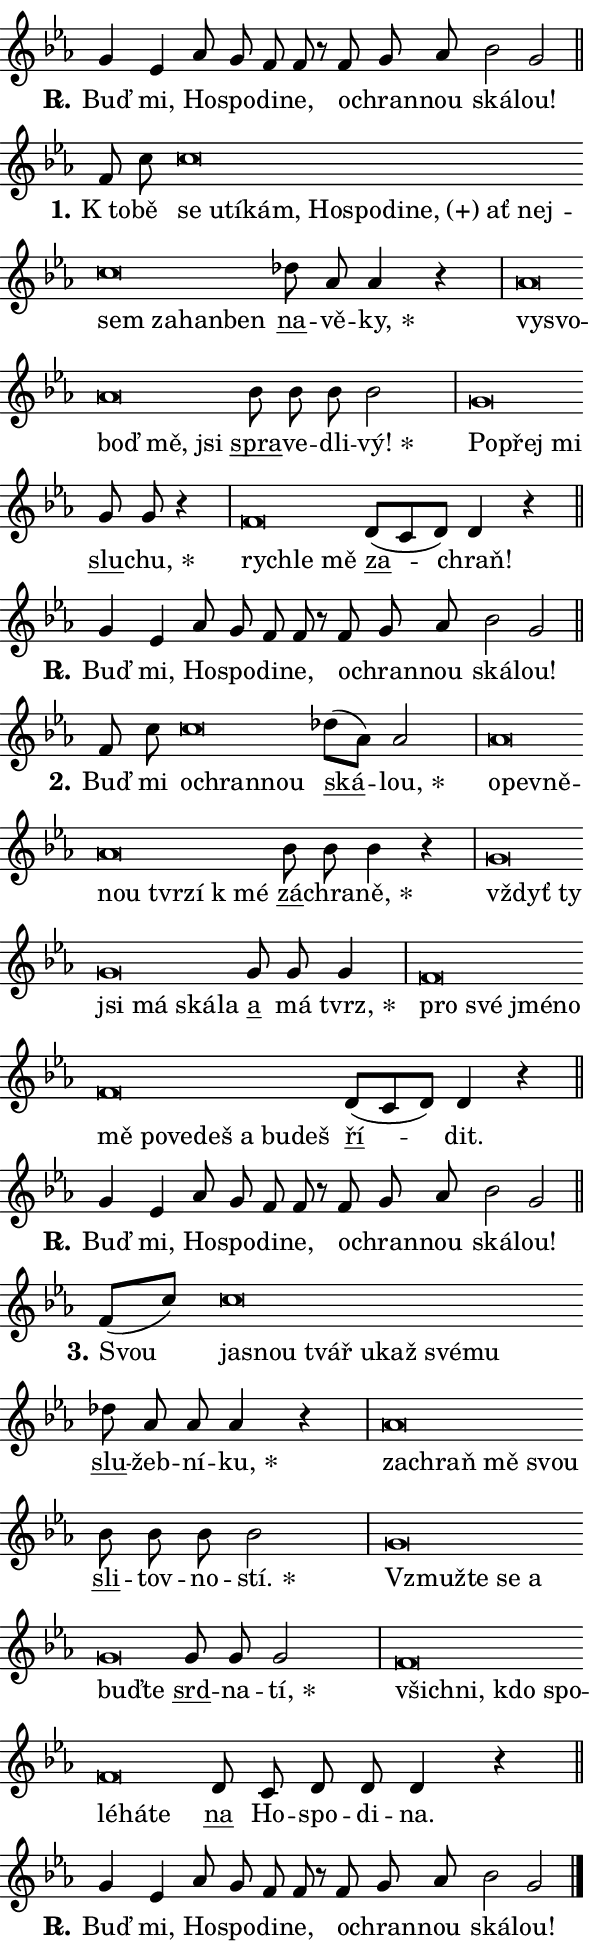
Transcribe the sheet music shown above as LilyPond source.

\version "2.24.0"
\header { tagline = "" }
\paper {
  indent = 0\cm
  top-margin = 0\cm
  right-margin = 0.13\cm % to fit lyric hyphens
  bottom-margin = 0\cm
  left-margin = 0\cm
  paper-width = 10\cm
  page-breaking = #ly:one-page-breaking
  system-system-spacing.basic-distance = #11
  score-system-spacing.basic-distance = #11
  ragged-last = ##f
}


%% Author: Thomas Morley
%% https://lists.gnu.org/archive/html/lilypond-user/2020-05/msg00002.html
#(define (line-position grob)
"Returns position of @var[grob} in current system:
   @code{'start}, if at first time-step
   @code{'end}, if at last time-step
   @code{'middle} otherwise
"
  (let* ((col (ly:item-get-column grob))
         (ln (ly:grob-object col 'left-neighbor))
         (rn (ly:grob-object col 'right-neighbor))
         (col-to-check-left (if (ly:grob? ln) ln col))
         (col-to-check-right (if (ly:grob? rn) rn col))
         (break-dir-left
           (and
             (ly:grob-property col-to-check-left 'non-musical #f)
             (ly:item-break-dir col-to-check-left)))
         (break-dir-right
           (and
             (ly:grob-property col-to-check-right 'non-musical #f)
             (ly:item-break-dir col-to-check-right))))
        (cond ((eqv? 1 break-dir-left) 'start)
              ((eqv? -1 break-dir-right) 'end)
              (else 'middle))))

#(define (tranparent-at-line-position vctor)
  (lambda (grob)
  "Relying on @code{line-position} select the relevant enry from @var{vctor}.
Used to determine transparency,"
    (case (line-position grob)
      ((end) (not (vector-ref vctor 0)))
      ((middle) (not (vector-ref vctor 1)))
      ((start) (not (vector-ref vctor 2))))))

noteHeadBreakVisibility =
#(define-music-function (break-visibility)(vector?)
"Makes @code{NoteHead}s transparent relying on @var{break-visibility}"
#{
  \override NoteHead.transparent =
    #(tranparent-at-line-position break-visibility)
#})

#(define delete-ledgers-for-transparent-note-heads
  (lambda (grob)
    "Reads whether a @code{NoteHead} is transparent.
If so this @code{NoteHead} is removed from @code{'note-heads} from
@var{grob}, which is supposed to be @code{LedgerLineSpanner}.
As a result ledgers are not printed for this @code{NoteHead}"
    (let* ((nhds-array (ly:grob-object grob 'note-heads))
           (nhds-list
             (if (ly:grob-array? nhds-array)
                 (ly:grob-array->list nhds-array)
                 '()))
           ;; Relies on the transparent-property being done before
           ;; Staff.LedgerLineSpanner.after-line-breaking is executed.
           ;; This is fragile ...
           (to-keep
             (remove
               (lambda (nhd)
                 (ly:grob-property nhd 'transparent #f))
               nhds-list)))
      ;; TODO find a better method to iterate over grob-arrays, similiar
      ;; to filter/remove etc for lists
      ;; For now rebuilt from scratch
      (set! (ly:grob-object grob 'note-heads)  '())
      (for-each
        (lambda (nhd)
          (ly:pointer-group-interface::add-grob grob 'note-heads nhd))
        to-keep))))

squashNotes = {
  \override NoteHead.X-extent = #'(-0.2 . 0.2)
  \override NoteHead.Y-extent = #'(-0.75 . 0)
  \override NoteHead.stencil =
    #(lambda (grob)
       (let ((pos (ly:grob-property grob 'staff-position)))
         (begin
           (if (< pos -7) (display "ERROR: Lower brevis then expected\n") (display ""))
           (if (<= pos -6) ly:text-interface::print ly:note-head::print))))
}
unSquashNotes = {
  \revert NoteHead.X-extent
  \revert NoteHead.Y-extent
  \revert NoteHead.stencil
}

hideNotes = \noteHeadBreakVisibility #begin-of-line-visible
unHideNotes = \noteHeadBreakVisibility #all-visible

% work-around for resetting accidentals
% https://lilypond.org/doc/v2.23/Documentation/notation/displaying-rhythms#unmetered-music
cadenzaMeasure = {
  \cadenzaOff
  \partial 1024 s1024
  \cadenzaOn
}

#(define-markup-command (accent layout props text) (markup?)
  "Underline accented syllable"
  (interpret-markup layout props
    #{\markup \override #'(offset . 4.3) \underline { #text }#}))

responsum = \markup \concat {
  "R" \hspace #-1.05 \path #0.1 #'((moveto 0 0.07) (lineto 0.9 0.8)) \hspace #0.05 "."
}

spaceSize = #0.6828661417322834 % exact space size for TeX Gyre Schola

\layout {
  \context {
    \Staff
    \remove "Time_signature_engraver"
    \override LedgerLineSpanner.after-line-breaking = #delete-ledgers-for-transparent-note-heads
  }
  \context {
    \Lyrics {
      \override LyricSpace.minimum-distance = \spaceSize
      \override LyricText.font-name = #"TeX Gyre Schola"
      \override LyricText.font-size = 1
      \override StanzaNumber.font-name = #"TeX Gyre Schola Bold"
      \override StanzaNumber.font-size = 1
    }
  }
  \context {
    \Score 
    \override NoteHead.text =
      #(lambda (grob) 
        (let ((pos (ly:grob-property grob 'staff-position)))
          #{\markup {
            \combine
              \halign #-0.55 \raise #(if (= pos -6) 0 0.5) \override #'(thickness . 2) \draw-line #'(3.2 . 0)
              \musicglyph "noteheads.sM1"
          }#}))
  }
}

% magnetic-lyrics.ily
%
%   written by
%     Jean Abou Samra <jean@abou-samra.fr>
%     Werner Lemberg <wl@gnu.org>
%
%   adapted by
%     Jiri Hon <jiri.hon@gmail.com>
%
% Version 2022-Apr-15

% https://www.mail-archive.com/lilypond-user@gnu.org/msg149350.html

#(define (Left_hyphen_pointer_engraver context)
   "Collect syllable-hyphen-syllable occurrences in lyrics and store
them in properties.  This engraver only looks to the left.  For
example, if the lyrics input is @code{foo -- bar}, it does the
following.

@itemize @bullet
@item
Set the @code{text} property of the @code{LyricHyphen} grob between
@q{foo} and @q{bar} to @code{foo}.

@item
Set the @code{left-hyphen} property of the @code{LyricText} grob with
text @q{foo} to the @code{LyricHyphen} grob between @q{foo} and
@q{bar}.
@end itemize

Use this auxiliary engraver in combination with the
@code{lyric-@/text::@/apply-@/magnetic-@/offset!} hook."
   (let ((hyphen #f)
         (text #f))
     (make-engraver
      (acknowledgers
       ((lyric-syllable-interface engraver grob source-engraver)
        (set! text grob)))
      (end-acknowledgers
       ((lyric-hyphen-interface engraver grob source-engraver)
        ;(when (not (grob::has-interface grob 'lyric-space-interface))
          (set! hyphen grob)));)
      ((stop-translation-timestep engraver)
       (when (and text hyphen)
         (ly:grob-set-object! text 'left-hyphen hyphen))
       (set! text #f)
       (set! hyphen #f)))))

#(define (lyric-text::apply-magnetic-offset! grob)
   "If the space between two syllables is less than the value in
property @code{LyricText@/.details@/.squash-threshold}, move the right
syllable to the left so that it gets concatenated with the left
syllable.

Use this function as a hook for
@code{LyricText@/.after-@/line-@/breaking} if the
@code{Left_@/hyphen_@/pointer_@/engraver} is active."
   (let ((hyphen (ly:grob-object grob 'left-hyphen #f)))
     (when hyphen
       (let ((left-text (ly:spanner-bound hyphen LEFT)))
         (when (grob::has-interface left-text 'lyric-syllable-interface)
           (let* ((common (ly:grob-common-refpoint grob left-text X))
                  (this-x-ext (ly:grob-extent grob common X))
                  (left-x-ext
                   (begin
                     ;; Trigger magnetism for left-text.
                     (ly:grob-property left-text 'after-line-breaking)
                     (ly:grob-extent left-text common X)))
                  ;; `delta` is the gap width between two syllables.
                  (delta (- (interval-start this-x-ext)
                            (interval-end left-x-ext)))
                  (details (ly:grob-property grob 'details))
                  (threshold (assoc-get 'squash-threshold details 0.2)))
             (when (< delta threshold)
               (let* (;; We have to manipulate the input text so that
                      ;; ligatures crossing syllable boundaries are not
                      ;; disabled.  For languages based on the Latin
                      ;; script this is essentially a beautification.
                      ;; However, for non-Western scripts it can be a
                      ;; necessity.
                      (lt (ly:grob-property left-text 'text))
                      (rt (ly:grob-property grob 'text))
                      (is-space (grob::has-interface hyphen 'lyric-space-interface))
                      (space (if is-space " " ""))
                      (extra-delta (if is-space spaceSize 0))
                      ;; Append new syllable.
                      (ltrt-space (if (and (string? lt) (string? rt))
                                (string-append lt space rt)
                                (make-concat-markup (list lt space rt))))
                      ;; Right-align `ltrt` to the right side.
                      (ltrt-space-markup (grob-interpret-markup
                               grob
                               (make-translate-markup
                                (cons (interval-length this-x-ext) 0)
                                (make-right-align-markup ltrt-space)))))
                 (begin
                   ;; Don't print `left-text`.
                   (ly:grob-set-property! left-text 'stencil #f)
                   ;; Set text and stencil (which holds all collected
                   ;; syllables so far) and shift it to the left.
                   (ly:grob-set-property! grob 'text ltrt-space)
                   (ly:grob-set-property! grob 'stencil ltrt-space-markup)
                   (ly:grob-translate-axis! grob (- (- delta extra-delta)) X))))))))))


#(define (lyric-hyphen::displace-bounds-first grob)
   ;; Make very sure this callback isn't triggered too early.
   (let ((left (ly:spanner-bound grob LEFT))
         (right (ly:spanner-bound grob RIGHT)))
     (ly:grob-property left 'after-line-breaking)
     (ly:grob-property right 'after-line-breaking)
     (ly:lyric-hyphen::print grob)))

squashThreshold = #0.4

\layout {
  \context {
    \Lyrics
    \consists #Left_hyphen_pointer_engraver
    \override LyricText.after-line-breaking =
      #lyric-text::apply-magnetic-offset!
    \override LyricHyphen.stencil = #lyric-hyphen::displace-bounds-first
    \override LyricText.details.squash-threshold = \squashThreshold
    \override LyricHyphen.minimum-distance = 0
    \override LyricHyphen.minimum-length = \squashThreshold
  }
}

squashText = \override LyricText.details.squash-threshold = 9999
unSquashText = \override LyricText.details.squash-threshold = \squashThreshold

leftText = \override LyricText.self-alignment-X = #LEFT
unLeftText = \revert LyricText.self-alignment-X

starOffset = #(lambda (grob) 
                (let ((x_offset (ly:self-alignment-interface::aligned-on-x-parent grob)))
                  (if (= x_offset 0) 0 (+ x_offset 1.2))))

star = #(define-music-function (syllable)(string?)
"Append star separator at the end of a syllable"
#{
  \once \override LyricText.X-offset = #starOffset
  \lyricmode { \markup {
    #syllable
    \override #'((font-name . "TeX Gyre Schola Bold")) \hspace #0.2 \lower #0.65 \larger "*"
  } }
#})

starAccent = #(define-music-function (syllable)(string?)
"Append star separator at the end of a syllable and make accent"
#{
  \once \override LyricText.X-offset = #starOffset
  \lyricmode { \markup {
    \accent #syllable
    \override #'((font-name . "TeX Gyre Schola Bold")) \hspace #0.2 \lower #0.65 \larger "*"
  } }
#})

breath = #(define-music-function (syllable)(string?)
"Append breathing indicator at the end of a syllable"
#{
  \lyricmode { \markup { #syllable "+" } }
#})

optionalBreath = #(define-music-function (syllable)(string?)
"Append optional breathing indicator at the end of a syllable"
#{
  \lyricmode { \markup { #syllable "(+)" } }
#})


\score {
    <<
        \new Voice = "melody" { \cadenzaOn \key es \major \relative { g'4 es as8 g f f \bar "" r f g as bes2 g \cadenzaMeasure \bar "||" \break } }
        \new Lyrics \lyricsto "melody" { \lyricmode { \set stanza = \responsum
Buď mi, Ho -- spo -- di -- ne, o -- chran -- nou ská -- lou! } }
    >>
    \layout {}
}

\score {
    <<
        \new Voice = "melody" { \cadenzaOn \key es \major \relative { f'8 c' \bar "" \squashNotes c\breve*1/16 \hideNotes \breve*1/16 \bar "" \breve*1/16 \bar "" \breve*1/16 \bar "" \breve*1/16 \bar "" \breve*1/16 \bar "" \breve*1/16 \bar "" \breve*1/16 \bar "" \breve*1/16 \bar "" \breve*1/16 \bar "" \breve*1/16 \bar "" \breve*1/16 \bar "" \breve*1/16 \breve*1/16 \bar "" \unHideNotes \unSquashNotes \bar "" des8 as as4 r \cadenzaMeasure \bar "|" \squashNotes as\breve*1/16 \hideNotes \breve*1/16 \bar "" \breve*1/16 \bar "" \breve*1/16 \breve*1/16 \bar "" \unHideNotes \unSquashNotes \bar "" bes8 bes bes bes2 \cadenzaMeasure \bar "|" \squashNotes g\breve*1/16 \hideNotes \breve*1/16 \breve*1/16 \bar "" \unHideNotes \unSquashNotes \bar "" g8 g r4 \cadenzaMeasure \bar "|" \squashNotes f\breve*1/16 \hideNotes \breve*1/16 \breve*1/16 \bar "" \unHideNotes \unSquashNotes \bar "" d8[( c d)] d4 r \cadenzaMeasure \bar "||" \break } }
        \new Lyrics \lyricsto "melody" { \lyricmode { \set stanza = "1."
"K to" -- bě \leftText se \squashText u -- tí -- kám, Ho -- spo -- di -- \optionalBreath ne, ať nej -- sem za -- han -- ben \unLeftText \unSquashText \markup \accent na -- vě -- \star ky, \leftText vy -- \squashText svo -- boď mě, jsi \unLeftText \unSquashText \markup \accent spra -- ve -- dli -- \star vý! \leftText Po -- \squashText přej mi \unLeftText \unSquashText \markup \accent slu -- \star chu, \leftText rych -- \squashText le mě \unLeftText \unSquashText \markup \accent za -- chraň! } }
    >>
    \layout {}
}

\score {
    <<
        \new Voice = "melody" { \cadenzaOn \key es \major \relative { g'4 es as8 g f f \bar "" r f g as bes2 g \cadenzaMeasure \bar "||" \break } }
        \new Lyrics \lyricsto "melody" { \lyricmode { \set stanza = \responsum
Buď mi, Ho -- spo -- di -- ne, o -- chran -- nou ská -- lou! } }
    >>
    \layout {}
}

\score {
    <<
        \new Voice = "melody" { \cadenzaOn \key es \major \relative { f'8 c' \bar "" \squashNotes c\breve*1/16 \hideNotes \breve*1/16 \breve*1/16 \bar "" \unHideNotes \unSquashNotes \bar "" des8[( as)] as2 \cadenzaMeasure \bar "|" \squashNotes as\breve*1/16 \hideNotes \breve*1/16 \bar "" \breve*1/16 \bar "" \breve*1/16 \bar "" \breve*1/16 \bar "" \breve*1/16 \breve*1/16 \bar "" \unHideNotes \unSquashNotes \bar "" bes8 bes bes4 r \cadenzaMeasure \bar "|" \squashNotes g\breve*1/16 \hideNotes \breve*1/16 \bar "" \breve*1/16 \bar "" \breve*1/16 \bar "" \breve*1/16 \breve*1/16 \bar "" \unHideNotes \unSquashNotes \bar "" g8 g g4 \cadenzaMeasure \bar "|" \squashNotes f\breve*1/16 \hideNotes \breve*1/16 \bar "" \breve*1/16 \bar "" \breve*1/16 \bar "" \breve*1/16 \bar "" \breve*1/16 \bar "" \breve*1/16 \bar "" \breve*1/16 \bar "" \breve*1/16 \bar "" \breve*1/16 \breve*1/16 \bar "" \unHideNotes \unSquashNotes \bar "" d8[( c d)] d4 r \cadenzaMeasure \bar "||" \break } }
        \new Lyrics \lyricsto "melody" { \lyricmode { \set stanza = "2."
Buď mi \leftText o -- \squashText chran -- nou \unLeftText \unSquashText \markup \accent ská -- \star lou, \leftText o -- \squashText pev -- ně -- nou tvr -- zí "k mé" \unLeftText \unSquashText \markup \accent zá -- chra -- \star ně, \leftText vždyť \squashText ty jsi má ská -- la \unLeftText \unSquashText \markup \accent a má \star tvrz, \leftText pro \squashText své jmé -- no mě po -- ve -- deš a bu -- deš \unLeftText \unSquashText \markup \accent ří -- dit. } }
    >>
    \layout {}
}

\score {
    <<
        \new Voice = "melody" { \cadenzaOn \key es \major \relative { g'4 es as8 g f f \bar "" r f g as bes2 g \cadenzaMeasure \bar "||" \break } }
        \new Lyrics \lyricsto "melody" { \lyricmode { \set stanza = \responsum
Buď mi, Ho -- spo -- di -- ne, o -- chran -- nou ská -- lou! } }
    >>
    \layout {}
}

\score {
    <<
        \new Voice = "melody" { \cadenzaOn \key es \major \relative { f'8[( c'8)] \bar "" \squashNotes c\breve*1/16 \hideNotes \breve*1/16 \bar "" \breve*1/16 \bar "" \breve*1/16 \bar "" \breve*1/16 \bar "" \breve*1/16 \breve*1/16 \bar "" \unHideNotes \unSquashNotes \bar "" des8 as as as4 r \cadenzaMeasure \bar "|" \squashNotes as\breve*1/16 \hideNotes \breve*1/16 \bar "" \breve*1/16 \breve*1/16 \bar "" \unHideNotes \unSquashNotes \bar "" bes8 bes bes bes2 \cadenzaMeasure \bar "|" \squashNotes g\breve*1/16 \hideNotes \breve*1/16 \bar "" \breve*1/16 \bar "" \breve*1/16 \bar "" \breve*1/16 \breve*1/16 \bar "" \unHideNotes \unSquashNotes \bar "" g8 g g2 \cadenzaMeasure \bar "|" \squashNotes f\breve*1/16 \hideNotes \breve*1/16 \bar "" \breve*1/16 \bar "" \breve*1/16 \bar "" \breve*1/16 \bar "" \breve*1/16 \breve*1/16 \bar "" \unHideNotes \unSquashNotes \bar "" d8 c d d d4 r \cadenzaMeasure \bar "||" \break } }
        \new Lyrics \lyricsto "melody" { \lyricmode { \set stanza = "3."
Svou \leftText ja -- \squashText snou tvář u -- kaž své -- mu \unLeftText \unSquashText \markup \accent slu -- žeb -- ní -- \star ku, \leftText za -- \squashText chraň mě svou \unLeftText \unSquashText \markup \accent sli -- tov -- no -- \star stí. \leftText Vzmuž -- \squashText te se a buď -- te \unLeftText \unSquashText \markup \accent srd -- na -- \star tí, \leftText všich -- \squashText ni, kdo spo -- lé -- há -- te \unLeftText \unSquashText \markup \accent na Ho -- spo -- di -- na. } }
    >>
    \layout {}
}

\score {
    <<
        \new Voice = "melody" { \cadenzaOn \key es \major \relative { g'4 es as8 g f f \bar "" r f g as bes2 g \cadenzaMeasure \bar "||" \break } \bar "|." }
        \new Lyrics \lyricsto "melody" { \lyricmode { \set stanza = \responsum
Buď mi, Ho -- spo -- di -- ne, o -- chran -- nou ská -- lou! } }
    >>
    \layout {}
}
